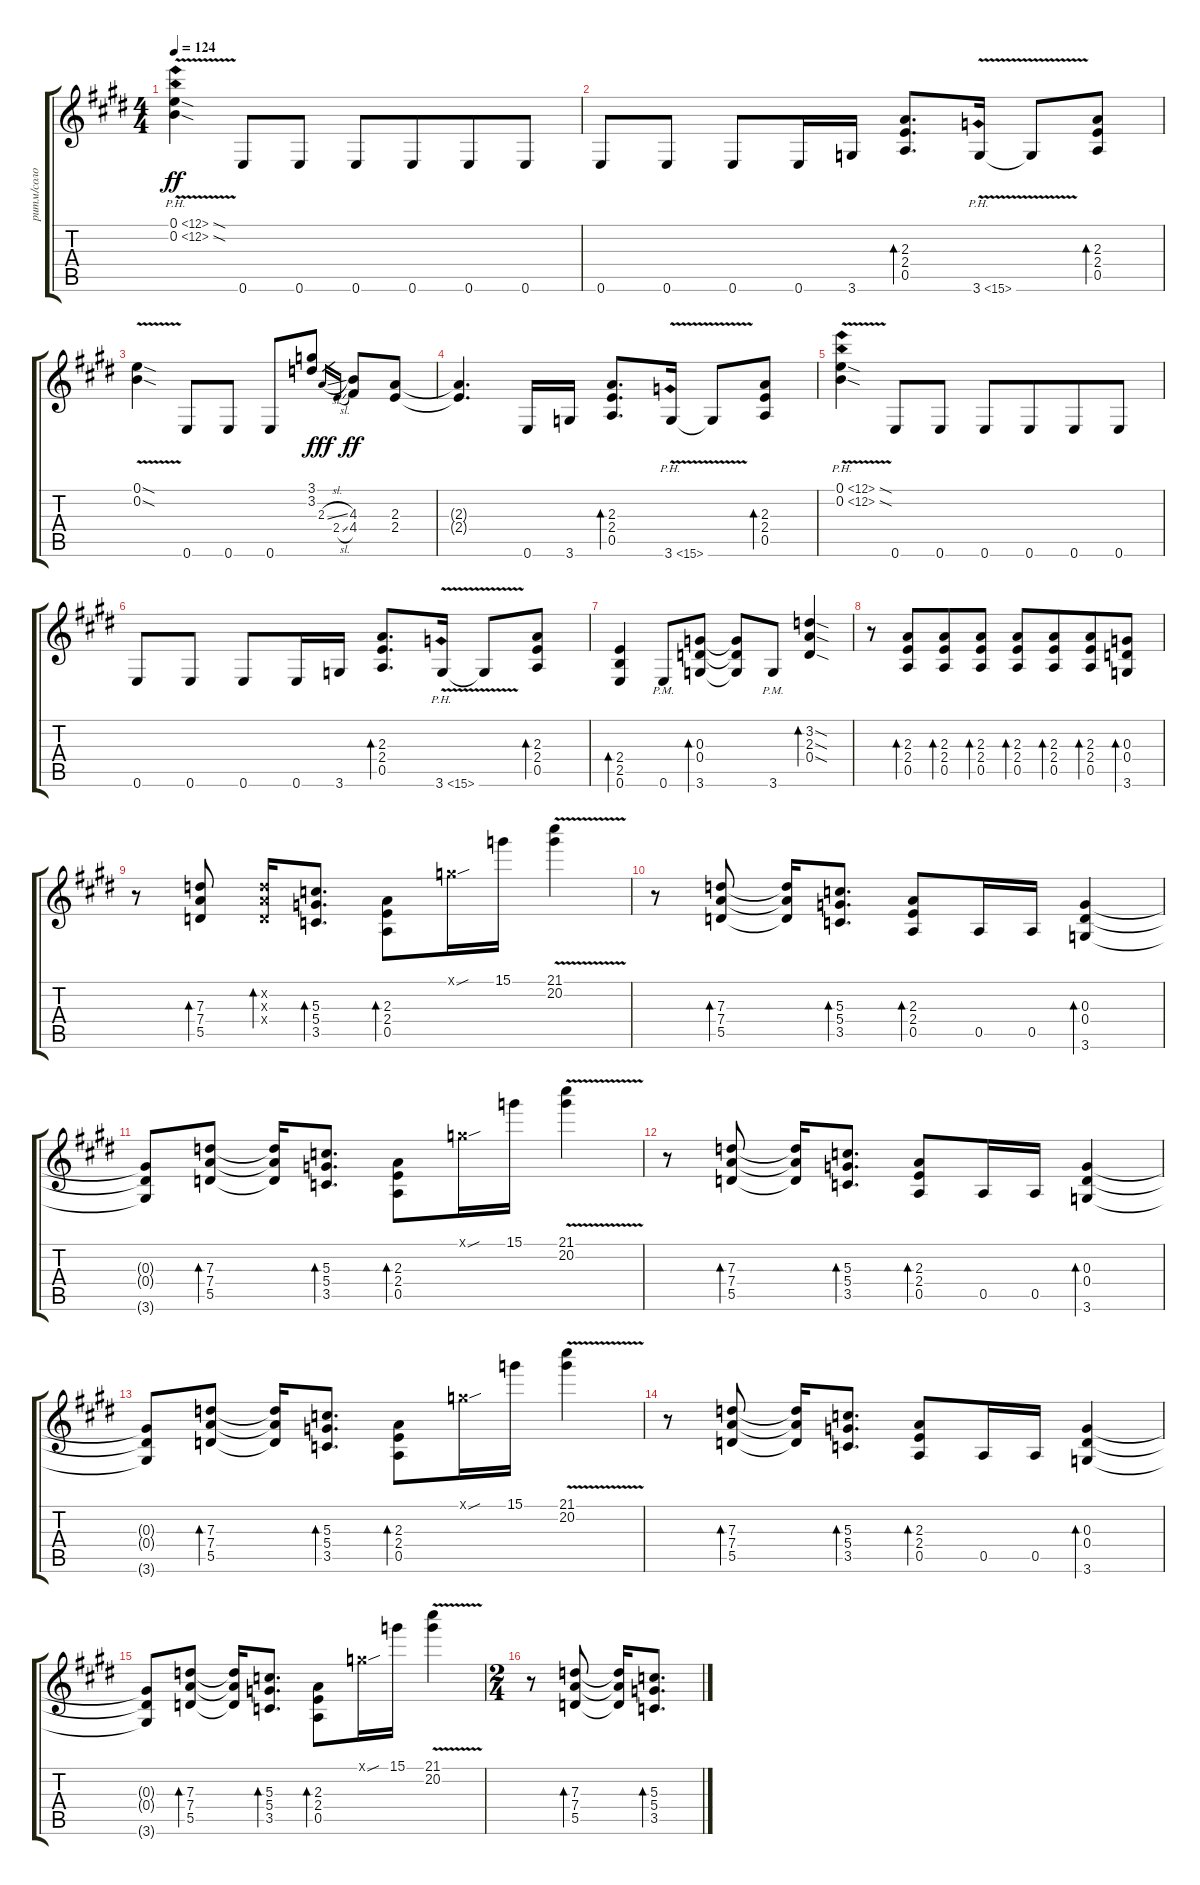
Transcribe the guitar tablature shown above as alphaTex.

\track ("ритм/соло" "ритм/соло") {instrument overdrivenguitar}
\staff {score tabs}
\tuning (E4 B3 G3 D3 A2 E2) {hide}
\ts (4 4)
\tempo 124
\clef g2
\ks e
(0.1{ph 12 sod} 0.2{ph 12 v sod}).4{dy ff} 0.6.8 0.6.8 0.6.8 0.6.8{beam merge} 0.6.8 0.6.8 |
0.6.8 0.6.8 0.6.8 0.6.16 3.6.16 (2.3 2.4 0.5).8{d bd 60} 3.6{ph 12 v}.16 3.6{t}.8 (2.3 2.4 0.5).8{bd 60} |
(0.1{v sod} 0.2{v sod}).4 0.6.8 0.6.8 0.6.8 (3.1 3.2).8 2.3{sl}.16{gr dy fff} 2.4{sl}.16{gr} (4.3 4.4).8{dy ff} (2.3 2.4).8 |
(2.3{t} 2.4{t}).4{d} 0.6.16 3.6.16 (2.3 2.4 0.5).8{d bd 60} 3.6{ph 12 v}.16 3.6{t}.8 (2.3 2.4 0.5).8{bd 60} |
(0.1{ph 12 v sod} 0.2{ph 12 v sod}).4 0.6.8 0.6.8 0.6.8 0.6.8{beam merge} 0.6.8 0.6.8 |
0.6.8 0.6.8 0.6.8 0.6.16 3.6.16 (2.3 2.4 0.5).8{d bd 60} 3.6{ph 12 v}.16 3.6{t}.8 (2.3 2.4 0.5).8{bd 60} |
(2.4 2.5 0.6).4{bd 60} 0.6{pm}.8 (0.3 0.4 3.6).8{bd 60} (0.3{t} 0.4{t} 3.6{t}).8 3.6{pm}.8 (3.2{sod} 2.3{sod} 0.4{sod}).4{bd 60} |
r.8 (2.3 2.4 0.5).8{bd 60 beam merge} (2.3 2.4 0.5).8{bd 60 beam merge} (2.3 2.4 0.5).8{bd 60} (2.3 2.4 0.5).8{bd 60} (2.3 2.4 0.5).8{bd 60 beam merge} (2.3 2.4 0.5).8{bd 60} (0.3 0.4 3.6).8{bd 60} |
r.8 (7.3 7.4 5.5).8{bd 60} (3.2{x} 2.3{x} 0.4{x}).16{bd 60} (5.3 5.4 3.5).8{d bd 60} (2.3 2.4 0.5).8{bd 60} 3.1{sou x}.16 15.1.16 (21.1{v} 20.2{v}).4 |
r.8 (7.3 7.4 5.5).8{bd 60} (7.3{t} 7.4{t} 5.5{t}).16 (5.3 5.4 3.5).8{d bd 60} (2.3 2.4 0.5).8{bd 60} 0.5.16 0.5.16 (0.3 0.4 3.6).4{bd 60} |
(0.3{t} 0.4{t} 3.6{t}).8 (7.3 7.4 5.5).8{bd 60} (7.3{t} 7.4{t} 5.5{t}).16 (5.3 5.4 3.5).8{d bd 60} (2.3 2.4 0.5).8{bd 60} 3.1{sou x}.16 15.1.16 (21.1{v} 20.2{v}).4 |
r.8 (7.3 7.4 5.5).8{bd 60} (7.3{t} 7.4{t} 5.5{t}).16 (5.3 5.4 3.5).8{d bd 60} (2.3 2.4 0.5).8{bd 60} 0.5.16 0.5.16 (0.3 0.4 3.6).4{bd 60} |
(0.3{t} 0.4{t} 3.6{t}).8 (7.3 7.4 5.5).8{bd 60} (7.3{t} 7.4{t} 5.5{t}).16 (5.3 5.4 3.5).8{d bd 60} (2.3 2.4 0.5).8{bd 60} 3.1{sou x}.16 15.1.16 (21.1{v} 20.2{v}).4 |
r.8 (7.3 7.4 5.5).8{bd 60} (7.3{t} 7.4{t} 5.5{t}).16 (5.3 5.4 3.5).8{d bd 60} (2.3 2.4 0.5).8{bd 60} 0.5.16 0.5.16 (0.3 0.4 3.6).4{bd 60} |
(0.3{t} 0.4{t} 3.6{t}).8 (7.3 7.4 5.5).8{bd 60} (7.3{t} 7.4{t} 5.5{t}).16 (5.3 5.4 3.5).8{d bd 60} (2.3 2.4 0.5).8{bd 60} 3.1{sou x}.16 15.1.16 (21.1{v} 20.2{v}).4 |
\ts (2 4)
r.8 (7.3 7.4 5.5).8{bd 60} (7.3{t} 7.4{t} 5.5{t}).16 (5.3 5.4 3.5).8{d bd 60}
